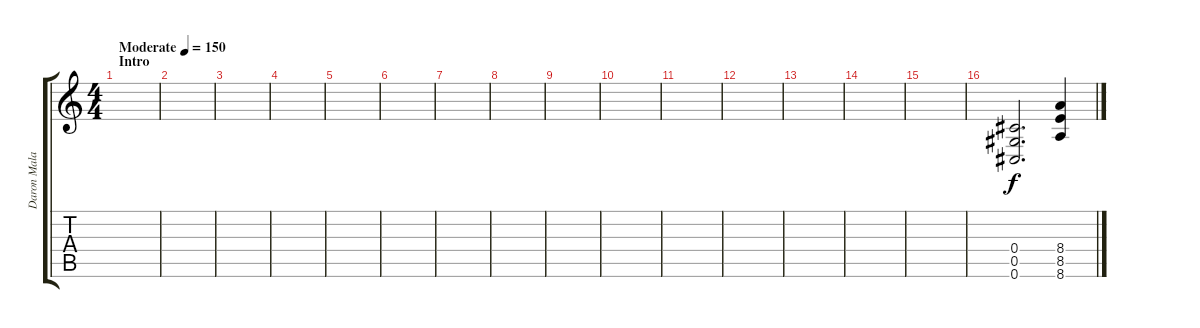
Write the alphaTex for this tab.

\track ("Daron Malakian(Guitar 2)" "Daron Mala") {instrument overdrivenguitar}
\staff {score tabs}
\tuning (Eb4 Bb3 Gb3 Db3 Ab2 Db2) {hide}
\ts (4 4)
\section ("" "Intro")
\tempo (150 "Moderate")
\clef g2
\ks c
|
|
|
|
|
|
|
|
|
|
|
|
|
|
|
(0.4 0.5 0.6).2{d} (8.4 8.5 8.6).4
